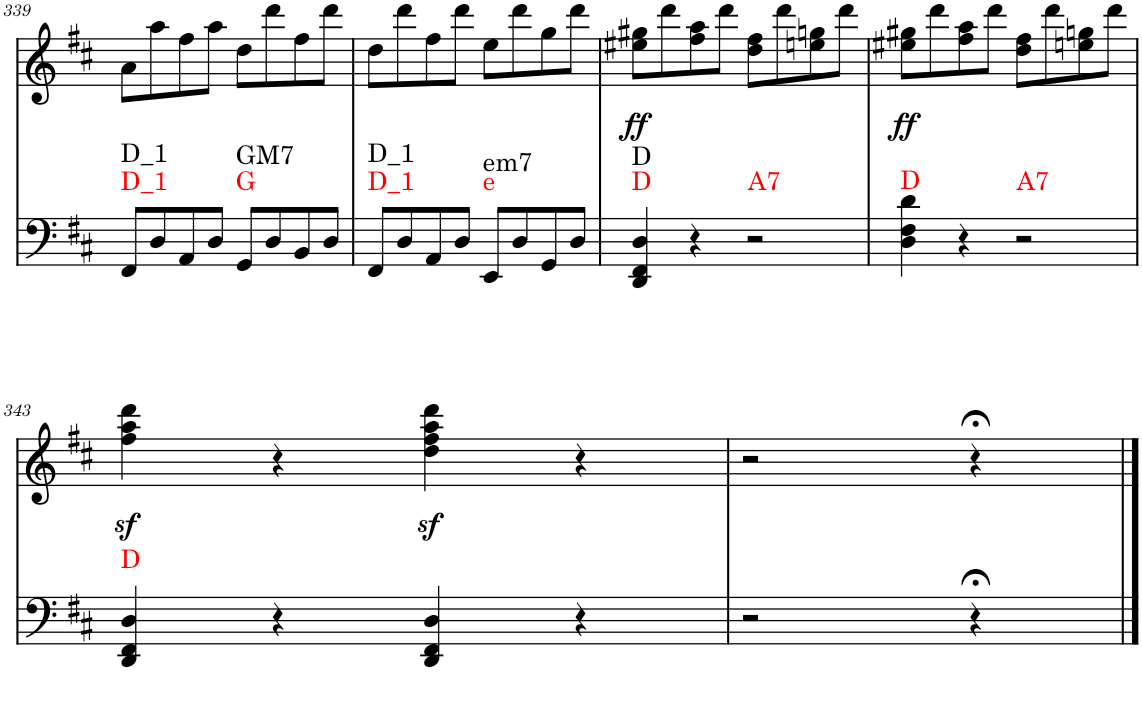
**kern	**harte	**kern	**text	**dynam
*part2	*part2	*part1	*part1	*part1
*staff2	*	*staff1	*staff1	*staff1
*I"piano	*	*I"piano	*	*
*I'Pno	*	*I'Pno	*	*
!!LO:PB:g=z
*clefF4	*	*clefG2	*	*
*k[f#c#]	*	*k[f#c#]	*	*
*M4/4	*	*M4/4	*	*
=339	=339	=339	=339	=339
!	!LO:H:n=1:kt=D_1	!	!	!
!	!LO:H:n=2:kt=D_1	!	!	!
8FF#/L	N N	8a\L	.	.
8D/	.	8aa\	.	.
8AA/	.	8ff#\	.	.
8D/J	.	8aa\J	.	.
!	!LO:H:n=1:kt=G	!	!	!
!	!LO:H:n=2:kt=GM7	!	!	!
8GG/L	N N	8dd\L	.	.
8D/	.	8ddd\	.	.
8BB/	.	8ff#\	.	.
8D/J	.	8ddd\J	.	.
=340	=340	=340	=340	=340
!	!LO:H:n=1:kt=D_1	!	!	!
!	!LO:H:n=2:kt=D_1	!	!	!
8FF#/L	N N	8dd\L	.	.
8D/	.	8ddd\	.	.
8AA/	.	8ff#\	.	.
8D/J	.	8ddd\J	.	.
!	!LO:H:n=1:kt=e	!	!	!
!	!LO:H:n=2:kt=em7	!	!	!
8EE/L	N N	8ee\L	.	.
8D/	.	8ddd\	.	.
8GG/	.	8gg\	.	.
8D/J	.	8ddd\J	.	.
=341	=341	=341	=341	=341
!	!LO:H:n=1:kt=D	!	!LO:LY:b	!LO:DY:b
!	!LO:H:n=2:kt=D	!	!	!
4DD/ 4FF#/ 4D/	N N	8ee#X\ 8gg#X\L	ff	ff
.	.	8ddd\	.	.
4r	.	8ff#\ 8aa\	.	.
.	.	8ddd\J	.	.
!	!LO:H:kt=A7	!	!	!
2r	N	8dd\ 8ff#\L	.	.
.	.	8ddd\	.	.
.	.	8een\ 8ggn\	.	.
.	.	8ddd\J	.	.
=342	=342	=342	=342	=342
!	!LO:H:kt=D	!	!LO:LY:b	!LO:DY:b
4D\ 4F#\ 4d\	N	8ee#X\ 8gg#X\L	ff	ff
.	.	8ddd\	.	.
4r	.	8ff#\ 8aa\	.	.
.	.	8ddd\J	.	.
!	!LO:H:kt=A7	!	!	!
2r	N	8dd\ 8ff#\L	.	.
.	.	8ddd\	.	.
.	.	8een\ 8ggn\	.	.
.	.	8ddd\J	.	.
!!LO:LB:g=z
=343	=343	=343	=343	=343
!	!LO:H:kt=D	!	!LO:LY:b	!
4DD/ 4FF#/ 4D/	N	4ff#\z< 4aa\z< 4ddd\z<	sf	.
4r	.	4r	.	.
!	!	!	!LO:LY:b	!
4DD/ 4FF#/ 4D/	.	4dd\z< 4ff#\z< 4aa\z< 4ddd\z<	sf	.
4r	.	4r	.	.
=344	=344	=344	=344	=344
2r	.	2r	.	.
4r;<	.	4r;<	.	.
==	==	==	==	==
*-	*-	*-	*-	*-
